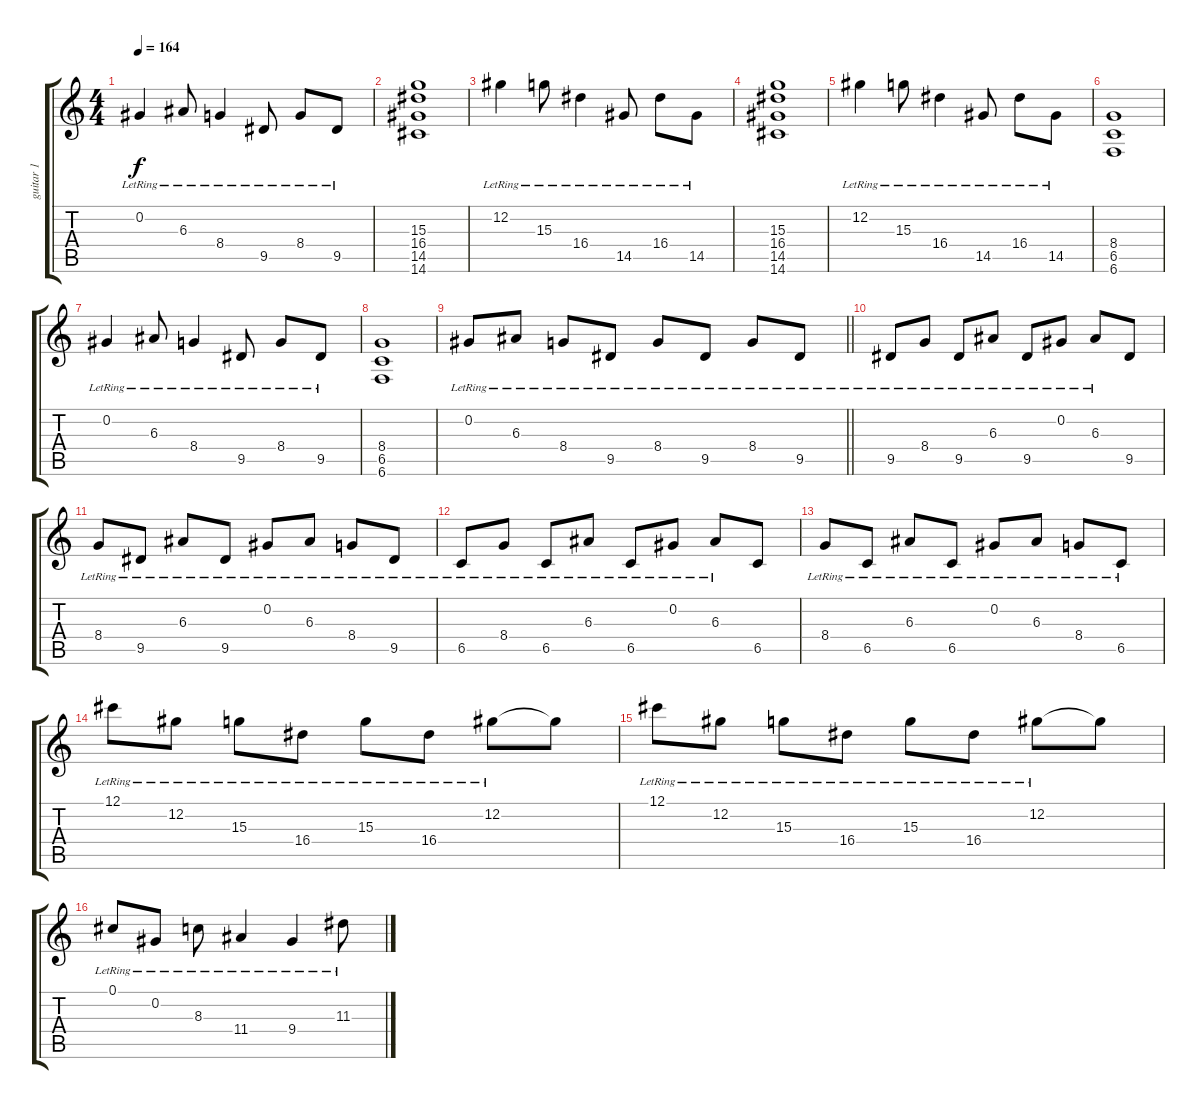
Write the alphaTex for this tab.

\track ("guitar 1" "guitar 1") {instrument distortionguitar}
\staff {score tabs}
\tuning (Db4 Ab3 E3 B2 Gb2 B1) {hide}
\ts (4 4)
\tempo 164
\clef g2
\ks c
0.2{lr}.4{dy f} 6.3{lr}.8 8.4{lr}.4 9.5{lr}.8 8.4{lr}.8 9.5{lr}.8 |
(15.3 16.4 14.5 14.6).1 |
12.2{lr}.4 15.3{lr}.8 16.4{lr}.4 14.5{lr}.8 16.4{lr}.8 14.5{lr}.8 |
(15.3 16.4 14.5 14.6).1 |
12.2{lr}.4 15.3{lr}.8 16.4{lr}.4 14.5{lr}.8 16.4{lr}.8 14.5{lr}.8 |
(8.4 6.5 6.6).1 |
0.2{lr}.4 6.3{lr}.8 8.4{lr}.4 9.5{lr}.8 8.4{lr}.8 9.5{lr}.8 |
(8.4 6.5 6.6).1 |
\barLineRight lightlight
0.2{lr}.8 6.3{lr}.8 8.4{lr}.8 9.5{lr}.8 8.4{lr}.8 9.5{lr}.8 8.4{lr}.8 9.5{lr}.8 |
9.5{lr}.8 8.4{lr}.8 9.5{lr}.8 6.3{lr}.8 9.5{lr}.8 0.2{lr}.8 6.3{lr}.8 9.5.8 |
8.4{lr}.8 9.5{lr}.8 6.3{lr}.8 9.5{lr}.8 0.2{lr}.8 6.3{lr}.8 8.4{lr}.8 9.5{lr}.8 |
6.5{lr}.8 8.4{lr}.8 6.5{lr}.8 6.3{lr}.8 6.5{lr}.8 0.2{lr}.8 6.3{lr}.8 6.5.8 |
8.4{lr}.8 6.5{lr}.8 6.3{lr}.8 6.5{lr}.8 0.2{lr}.8 6.3{lr}.8 8.4{lr}.8 6.5{lr}.8 |
12.1{lr}.8 12.2{lr}.8 15.3{lr}.8 16.4{lr}.8 15.3{lr}.8 16.4{lr}.8 12.2{lr}.8 12.2{t}.8 |
12.1{lr}.8 12.2{lr}.8 15.3{lr}.8 16.4{lr}.8 15.3{lr}.8 16.4{lr}.8 12.2{lr}.8 12.2{t}.8 |
0.1{lr}.8 0.2{lr}.8 8.3{lr}.8 11.4{lr}.4 9.4{lr}.4 11.3{lr}.8
